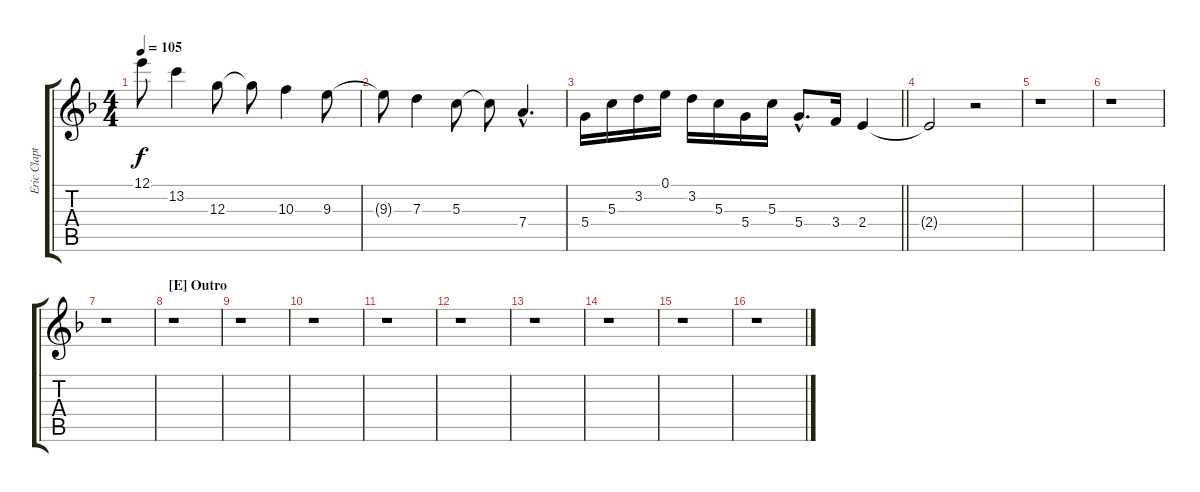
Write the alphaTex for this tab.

\track ("Eric Clapton Guitar I" "Eric Clapt") {instrument overdrivenguitar}
\staff {score tabs}
\tuning (E4 B3 G3 D3 A2 E2) {hide}
\ts (4 4)
\tempo 105
\clef g2
\ks f
12.1{t}.8{dy f} 13.2.4 12.3.8 12.3{t}.8 10.3.4 9.3.8 |
9.3{t}.8 7.3.4 5.3.8 5.3{t}.8 7.4{hac}.4{d} |
\barLineRight lightlight
5.4.16 5.3.16 3.2.16 0.1.16 3.2.16 5.3.16 5.4.16 5.3.16 5.4{hac}.8{d} 3.4.16 2.4.4 |
2.4{t}.2 r.2 |
r.1 |
r.1 |
r.1 |
\section ("" "[E] Outro")
r.1 |
r.1 |
r.1 |
r.1 |
r.1 |
r.1 |
r.1 |
r.1 |
r.1
